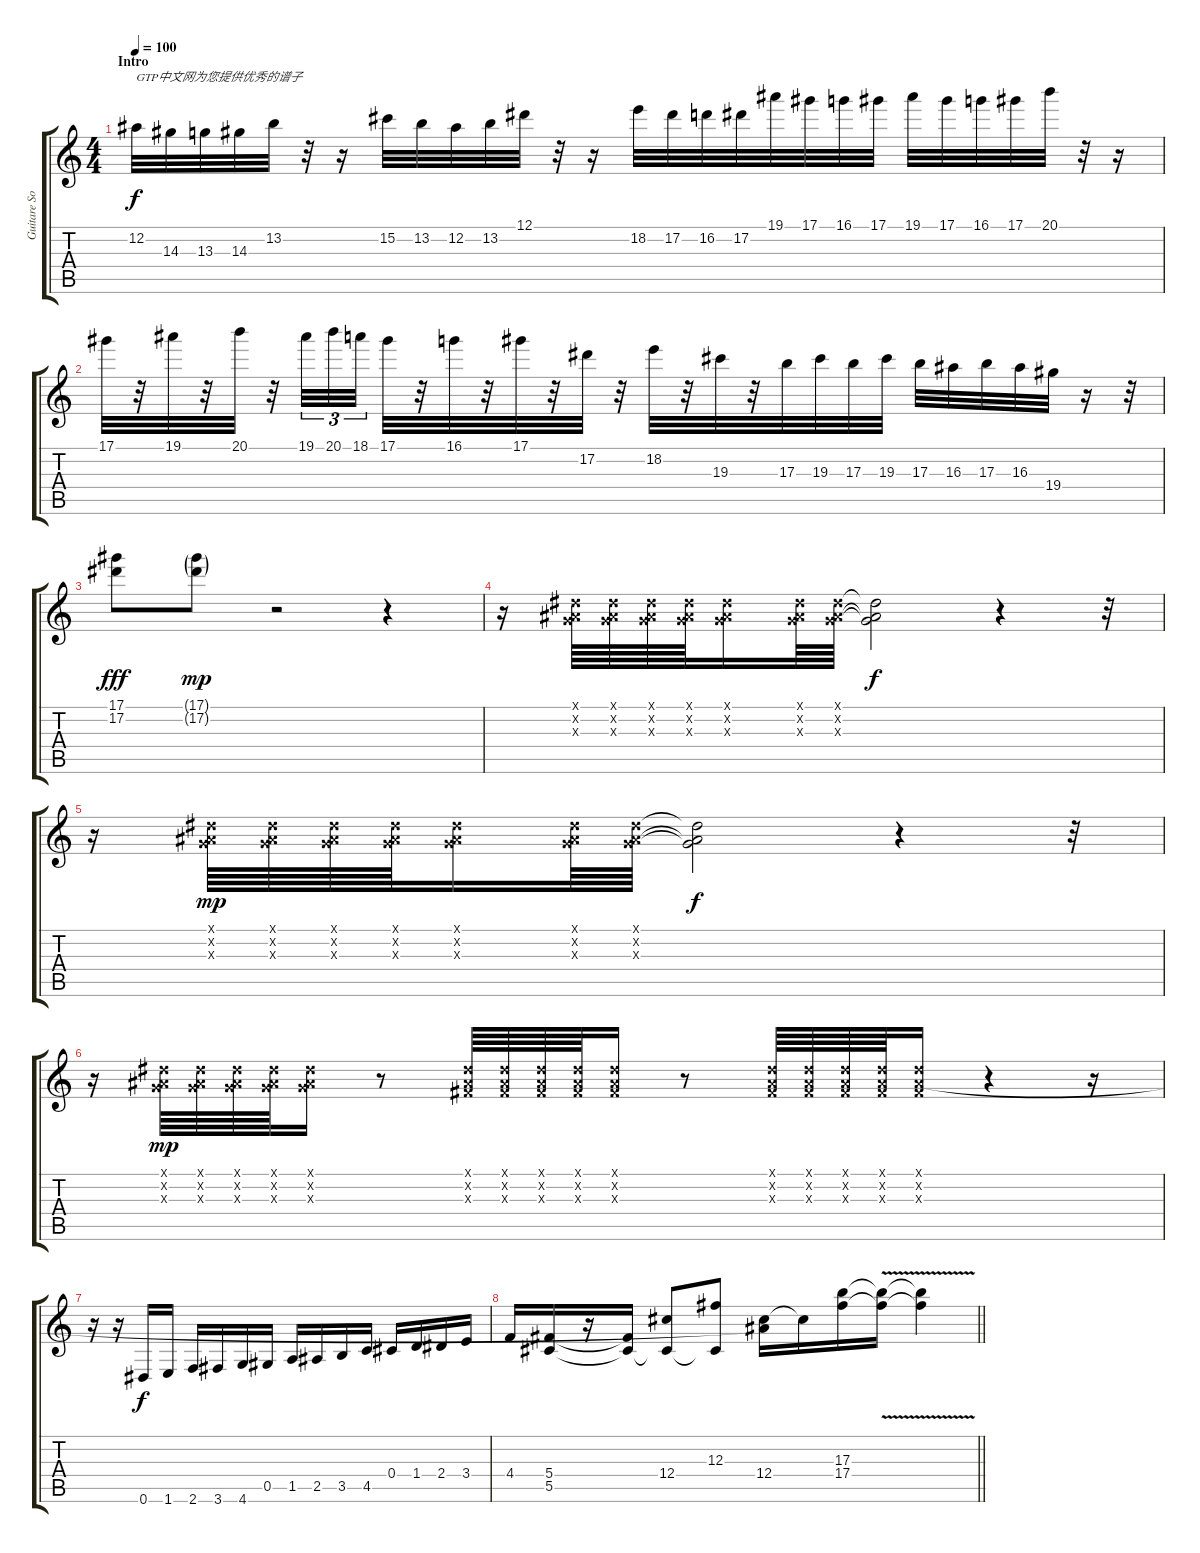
\track ("Guitare Solo" "Guitare So") {instrument overdrivenguitar}
\staff {score tabs}
\tuning (Eb4 Bb3 Gb3 Db3 Ab2 Eb2) {hide}
\ts (4 4)
\section ("" "Intro")
\tempo 100
\clef g2
\ks c
12.2.32{txt "GTP中文网为您提供优秀的谱子" dy f instrument overdrivenguitar} 14.3.32 13.3.32 14.3.32 13.2.32 r.32 r.16 15.2.32 13.2.32 12.2.32 13.2.32 12.1.32 r.32 r.16 18.2.32 17.2.32 16.2.32 17.2.32 19.1.32 17.1.32 16.1.32 17.1.32 19.1.32 17.1.32 16.1.32 17.1.32 20.1.32 r.32 r.16 |
17.1.32 r.32 19.1.32 r.32 20.1.32 r.32 19.1.32{tu (3 2)} 20.1.32{tu (3 2)} 18.1.32{tu (3 2)} 17.1.32 r.32 16.1.32 r.32 17.1.32 r.32 17.2.32 r.32 18.2.32 r.32 19.3.32 r.32 17.3.32 19.3.32 17.3.32 19.3.32 17.3.32 16.3.32 17.3.32 16.3.32 19.4.32 r.16 r.32 |
(17.1 17.2).8{dy fff} (17.1{g} 17.2{g}).8{dy mp} r.2 r.4 |
r.16 (0.1{x} 0.2{x} 1.3{x}).64 (0.1{x} 0.2{x} 1.3{x}).64 (0.1{x} 0.2{x} 1.3{x}).64 (0.1{x} 0.2{x} 1.3{x}).64 (0.1{x} 0.2{x} 1.3{x}).16 (0.1{x} 0.2{x} 1.3{x}).64 (0.1{x} 0.2{x} 1.3{x}).64 (0.1{t} 0.2{t} 1.3{t}).2{dy f} r.4 r.32 |
r.16 (0.1{x} 0.2{x} 1.3{x}).64{dy mp} (0.1{x} 0.2{x} 1.3{x}).64 (0.1{x} 0.2{x} 1.3{x}).64 (0.1{x} 0.2{x} 1.3{x}).64 (0.1{x} 0.2{x} 1.3{x}).16 (0.1{x} 0.2{x} 1.3{x}).64 (0.1{x} 0.2{x} 1.3{x}).64 (0.1{t} 0.2{t} 1.3{t}).2{dy f} r.4 r.32 |
r.16 (0.1{x} 0.2{x} 1.3{x}).64{dy mp} (0.1{x} 0.2{x} 1.3{x}).64 (0.1{x} 0.2{x} 1.3{x}).64 (0.1{x} 0.2{x} 1.3{x}).64 (0.1{x} 0.2{x} 1.3{x}).16 r.8 (0.1{x} 0.2{x} 0.3{x}).64 (0.1{x} 0.2{x} 0.3{x}).64 (0.1{x} 0.2{x} 0.3{x}).64 (0.1{x} 0.2{x} 0.3{x}).64 (0.1{x} 0.2{x} 0.3{x}).16 r.8 (0.1{x} 0.2{x} 0.3{x}).64 (0.1{x} 0.2{x} 0.3{x}).64 (0.1{x} 0.2{x} 0.3{x}).64 (0.1{x} 0.2{x} 0.3{x}).64 (0.1{x} 0.2{x} 0.3{x}).16 r.4 r.16 |
r.16 r.16 0.6.16{dy f} 1.6.16 2.6.16 3.6.16 4.6.16 0.5.16 1.5.16 2.5.16 3.5.16 4.5.16 0.4.16 1.4.16 2.4.16 3.4.16 |
\barLineRight lightlight
4.4.16 (5.4 5.5).16 r.16 (5.4{t} 5.5{t}).16 (12.4 5.5{t}).8 (12.3 5.5{t}).8 (0.2{t} 12.4).16 12.4{t}.16 (17.3 17.4).16 (17.3{v t} 17.4{v t}).16 (17.3{v t} 17.4{v t}).4
